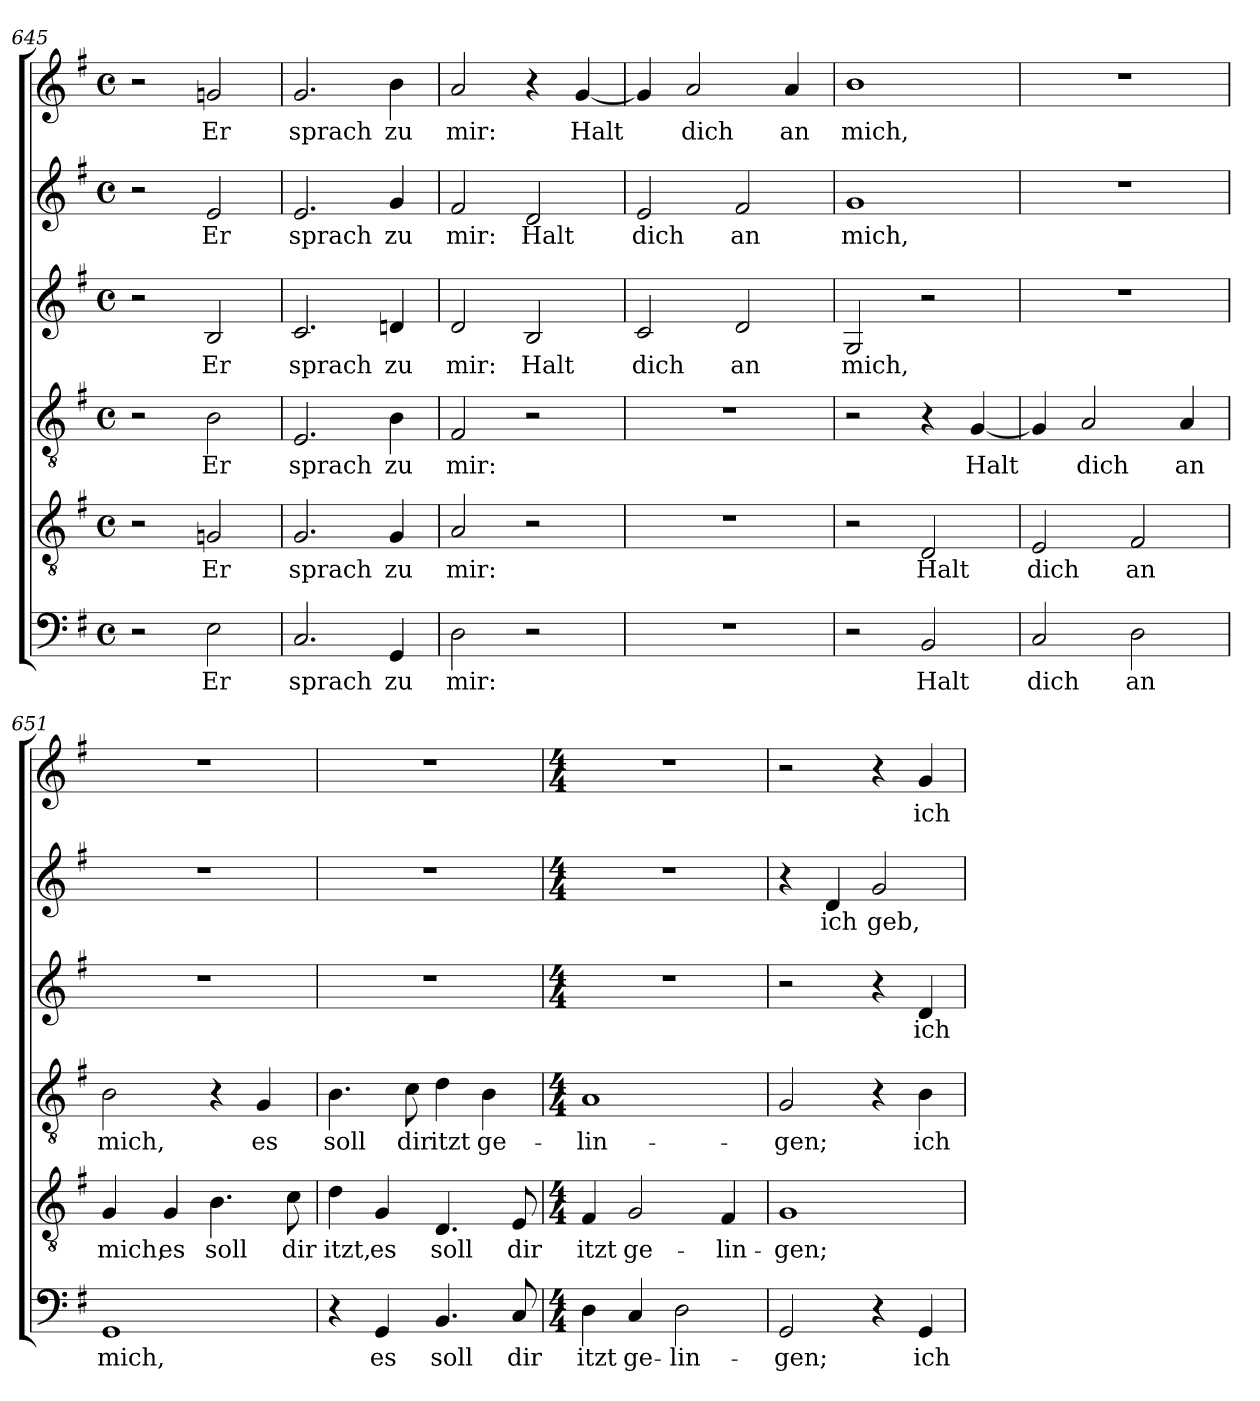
**kern	**text	**kern	**text	**kern	**text	**kern	**text	**kern	**text	**kern	**text
*part6	*part6	*part5	*part5	*part4	*part4	*part3	*part3	*part2	*part2	*part1	*part1
*staff6	*staff6	*staff5	*staff5	*staff4	*staff4	*staff3	*staff3	*staff2	*staff2	*staff1	*staff1
*clefF4	*	*clefGv2	*	*clefGv2	*	*clefG2	*	*clefG2	*	*clefG2	*
*k[f#]	*	*k[f#]	*	*k[f#]	*	*k[f#]	*	*k[f#]	*	*k[f#]	*
*G:	*	*G:	*	*G:	*	*G:	*	*G:	*	*G:	*
*M4/4	*	*M4/4	*	*M4/4	*	*M4/4	*	*M4/4	*	*M4/4	*
*met(c)	*	*met(c)	*	*met(c)	*	*met(c)	*	*met(c)	*	*met(c)	*
=645	=645	=645	=645	=645	=645	=645	=645	=645	=645	=645	=645
2r	.	2r	.	2r	.	2r	.	2r	.	2r	.
!	!LO:LY:b	!	!LO:LY:b	!	!LO:LY:b	!	!LO:LY:b	!	!LO:LY:b	!	!LO:LY:b
2E\	Er	2Gn/	Er	2B\	Er	2B/	Er	2e/	Er	2gn/	Er
=646	=646	=646	=646	=646	=646	=646	=646	=646	=646	=646	=646
!	!LO:LY:b	!	!LO:LY:b	!	!LO:LY:b	!	!LO:LY:b	!	!LO:LY:b	!	!LO:LY:b
2.C/	sprach	2.G/	sprach	2.E/	sprach	2.c/	sprach	2.e/	sprach	2.g/	sprach
!	!LO:LY:b	!	!LO:LY:b	!	!LO:LY:b	!	!LO:LY:b	!	!LO:LY:b	!	!LO:LY:b
4GG/	zu	4G/	zu	4B\	zu	4dn/	zu	4g/	zu	4b\	zu
=647	=647	=647	=647	=647	=647	=647	=647	=647	=647	=647	=647
!	!LO:LY:b	!	!LO:LY:b	!	!LO:LY:b	!	!LO:LY:b	!	!LO:LY:b	!	!LO:LY:b
2D\	mir:	2A/	mir:	2F#/	mir:	2d/	mir:	2f#/	mir:	2a/	mir:
!	!	!	!	!	!	!	!LO:LY:b	!	!LO:LY:b	!	!
2r	.	2r	.	2r	.	2B/	Halt	2d/	Halt	4r	.
!	!	!	!	!	!	!	!	!	!	!	!LO:LY:b
.	.	.	.	.	.	.	.	.	.	[4g/	Halt
=648	=648	=648	=648	=648	=648	=648	=648	=648	=648	=648	=648
!	!	!	!	!	!	!	!LO:LY:b	!	!LO:LY:b	!	!
1r	.	1r	.	1r	.	2c/	dich	2e/	dich	4g/]	.
!	!	!	!	!	!	!	!	!	!	!	!LO:LY:b
.	.	.	.	.	.	.	.	.	.	2a/	dich
!	!	!	!	!	!	!	!LO:LY:b	!	!LO:LY:b	!	!
.	.	.	.	.	.	2d/	an	2f#/	an	.	.
!	!	!	!	!	!	!	!	!	!	!	!LO:LY:b
.	.	.	.	.	.	.	.	.	.	4a/	an
=649	=649	=649	=649	=649	=649	=649	=649	=649	=649	=649	=649
!	!	!	!	!	!	!	!LO:LY:b	!	!LO:LY:b	!	!LO:LY:b
2r	.	2r	.	2r	.	2G/	mich,	1g	mich,	1b	mich,
!	!LO:LY:b	!	!LO:LY:b	!	!	!	!	!	!	!	!
2BB/	Halt	2D/	Halt	4r	.	2r	.	.	.	.	.
!	!	!	!	!	!LO:LY:b	!	!	!	!	!	!
.	.	.	.	[4G/	Halt	.	.	.	.	.	.
=650	=650	=650	=650	=650	=650	=650	=650	=650	=650	=650	=650
!	!LO:LY:b	!	!LO:LY:b	!	!	!	!	!	!	!	!
2C/	dich	2E/	dich	4G/]	.	1r	.	1r	.	1r	.
!	!	!	!	!	!LO:LY:b	!	!	!	!	!	!
.	.	.	.	2A/	dich	.	.	.	.	.	.
!	!LO:LY:b	!	!LO:LY:b	!	!	!	!	!	!	!	!
2D\	an	2F#/	an	.	.	.	.	.	.	.	.
!	!	!	!	!	!LO:LY:b	!	!	!	!	!	!
.	.	.	.	4A/	an	.	.	.	.	.	.
=651	=651	=651	=651	=651	=651	=651	=651	=651	=651	=651	=651
!	!LO:LY:b	!	!LO:LY:b	!	!LO:LY:b	!	!	!	!	!	!
1GG	mich,	4G/	mich,	2B\	mich,	1r	.	1r	.	1r	.
!	!	!	!LO:LY:b	!	!	!	!	!	!	!	!
.	.	4G/	es	.	.	.	.	.	.	.	.
!	!	!	!LO:LY:b	!	!	!	!	!	!	!	!
.	.	4.B\	soll	4r	.	.	.	.	.	.	.
!	!	!	!	!	!LO:LY:b	!	!	!	!	!	!
.	.	.	.	4G/	es	.	.	.	.	.	.
!	!	!	!LO:LY:b	!	!	!	!	!	!	!	!
.	.	8c\	dir	.	.	.	.	.	.	.	.
=652	=652	=652	=652	=652	=652	=652	=652	=652	=652	=652	=652
!	!	!	!LO:LY:b	!	!LO:LY:b	!	!	!	!	!	!
4r	.	4d\	itzt,	4.B\	soll	1r	.	1r	.	1r	.
!	!LO:LY:b	!	!LO:LY:b	!	!	!	!	!	!	!	!
4GG/	es	4G/	es	.	.	.	.	.	.	.	.
!	!	!	!	!	!LO:LY:b	!	!	!	!	!	!
.	.	.	.	8c\	dir	.	.	.	.	.	.
!	!LO:LY:b	!	!LO:LY:b	!	!LO:LY:b	!	!	!	!	!	!
4.BB/	soll	4.D/	soll	4d\	itzt	.	.	.	.	.	.
!	!	!	!	!	!LO:LY:b	!	!	!	!	!	!
.	.	.	.	4B\	ge-	.	.	.	.	.	.
!	!LO:LY:b	!	!LO:LY:b	!	!	!	!	!	!	!	!
8C/	dir	8E/	dir	.	.	.	.	.	.	.	.
!!LO:LB:g=z
=653	=653	=653	=653	=653	=653	=653	=653	=653	=653	=653	=653
*M4/4	*	*M4/4	*	*M4/4	*	*M4/4	*	*M4/4	*	*M4/4	*
!	!LO:LY:b	!	!LO:LY:b	!	!LO:LY:b	!	!	!	!	!	!
4D\	itzt	4F#/	itzt	1A	-lin-	1r	.	1r	.	1r	.
!	!LO:LY:b	!	!LO:LY:b	!	!	!	!	!	!	!	!
4C/	ge-	2G/	ge-	.	.	.	.	.	.	.	.
!	!LO:LY:b	!	!	!	!	!	!	!	!	!	!
2D\	-lin-	.	.	.	.	.	.	.	.	.	.
!	!	!	!LO:LY:b	!	!	!	!	!	!	!	!
.	.	4F#/	-lin-	.	.	.	.	.	.	.	.
=654	=654	=654	=654	=654	=654	=654	=654	=654	=654	=654	=654
!	!LO:LY:b	!	!LO:LY:b	!	!LO:LY:b	!	!	!	!	!	!
2GG/	-gen;	1G	-gen;	2G/	-gen;	2r	.	4r	.	2r	.
!	!	!	!	!	!	!	!	!	!LO:LY:b	!	!
.	.	.	.	.	.	.	.	4d/	ich	.	.
!	!	!	!	!	!	!	!	!	!LO:LY:b	!	!
4r	.	.	.	4r	.	4r	.	2g/	geb,	4r	.
!	!LO:LY:b	!	!	!	!LO:LY:b	!	!LO:LY:b	!	!	!	!LO:LY:b
4GG/	ich	.	.	4B\	ich	4d/	ich	.	.	4g/	ich
=	=	=	=	=	=	=	=	=	=	=	=
*-	*-	*-	*-	*-	*-	*-	*-	*-	*-	*-	*-
